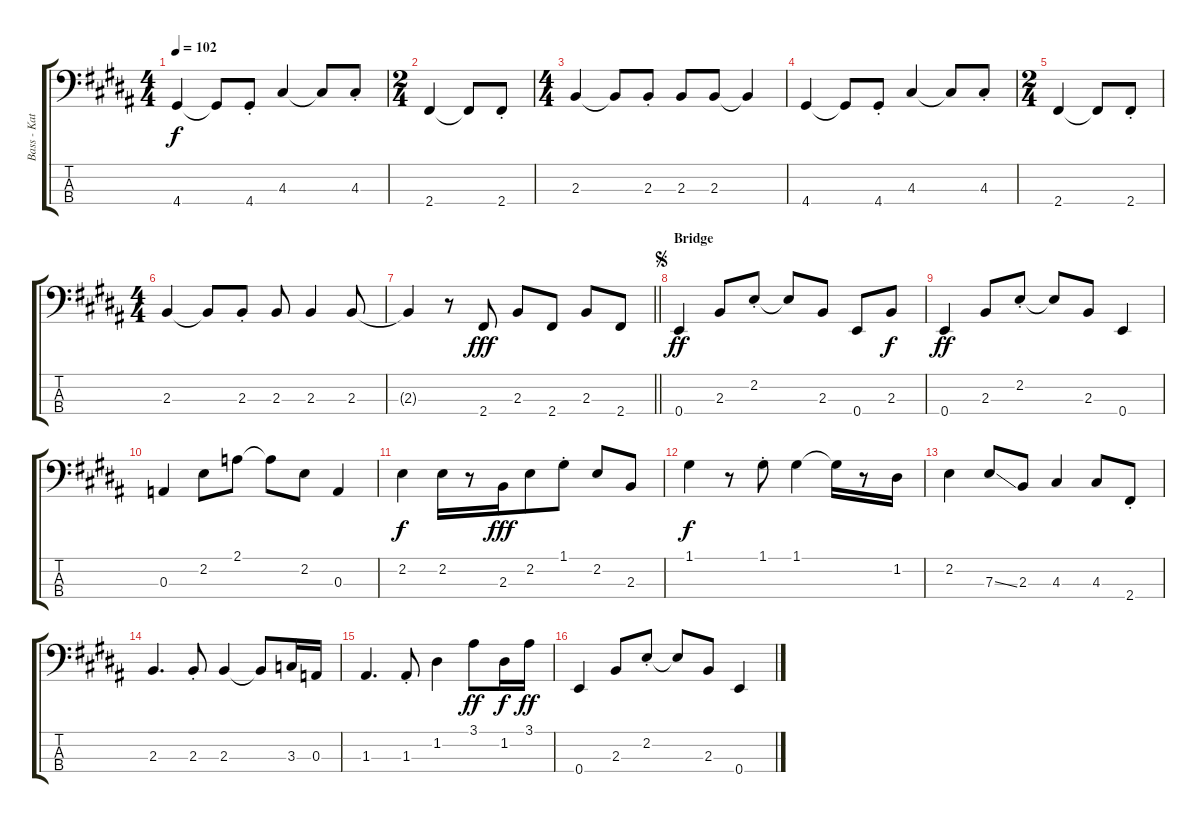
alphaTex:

\track ("Bass - Kath" "Bass - Kat") {instrument electricbasspick}
\staff {score tabs}
\tuning (G2 D2 A1 E1) {hide}
\ts (4 4)
\tempo 102
\clef f4
\ks g#minor
4.4.4{dy f} 4.4{t}.8 4.4{st}.8 4.3.4 4.3{t}.8 4.3{st}.8 |
\ts (2 4)
2.4.4 2.4{t}.8 2.4{st}.8 |
\ts (4 4)
\ks b
2.3.4 2.3{t}.8 2.3{st}.8 2.3.8 2.3.8 2.3{t}.4 |
\ks g#minor
4.4.4 4.4{t}.8 4.4{st}.8 4.3.4 4.3{t}.8 4.3{st}.8 |
\ts (2 4)
2.4.4 2.4{t}.8 2.4{st}.8 |
\ts (4 4)
2.3.4 2.3{t}.8 2.3{st}.8 2.3.8 2.3.4 2.3.8 |
\barLineRight lightlight
\ks b
2.3{t}.4 r.8 2.4.8{dy fff} 2.3.8 2.4.8 2.3.8 2.4.8 |
\section ("" "Bridge")
\jump segno
\ks g#minor
0.4.4{dy ff} 2.3.8 2.2{st}.8 2.2{t}.8 2.3.8 0.4.8 2.3.8{dy f} |
0.4.4{dy ff} 2.3.8 2.2{st}.8 2.2{t}.8 2.3.8 0.4.4 |
0.3.4 2.2.8 2.1.8 2.1{t}.8 2.2.8 0.3.4 |
\ks b
2.2.4{dy f} 2.2.16 r.8 2.3.16{dy fff beam merge} 2.2.8 1.1{st}.8 2.2.8 2.3.8 |
\ks g#minor
1.1.4{dy f} r.8 1.1{st}.8 1.1.4 1.1{t}.16 r.8 1.2.16 |
2.2.4 7.3{ss}.8 2.3.8 4.3.4 4.3.8 2.4{st}.8 |
\ks b
2.3.4{d} 2.3{st}.8 2.3.4 2.3{t}.8 3.3.16 0.3.16 |
\ks g#minor
1.3.4{d} 1.3{st}.8 1.2.4 3.1.8{dy ff} 1.2.16{dy f} 3.1.16{dy ff} |
0.4.4 2.3.8 2.2{st}.8 2.2{t}.8 2.3.8 0.4.4
